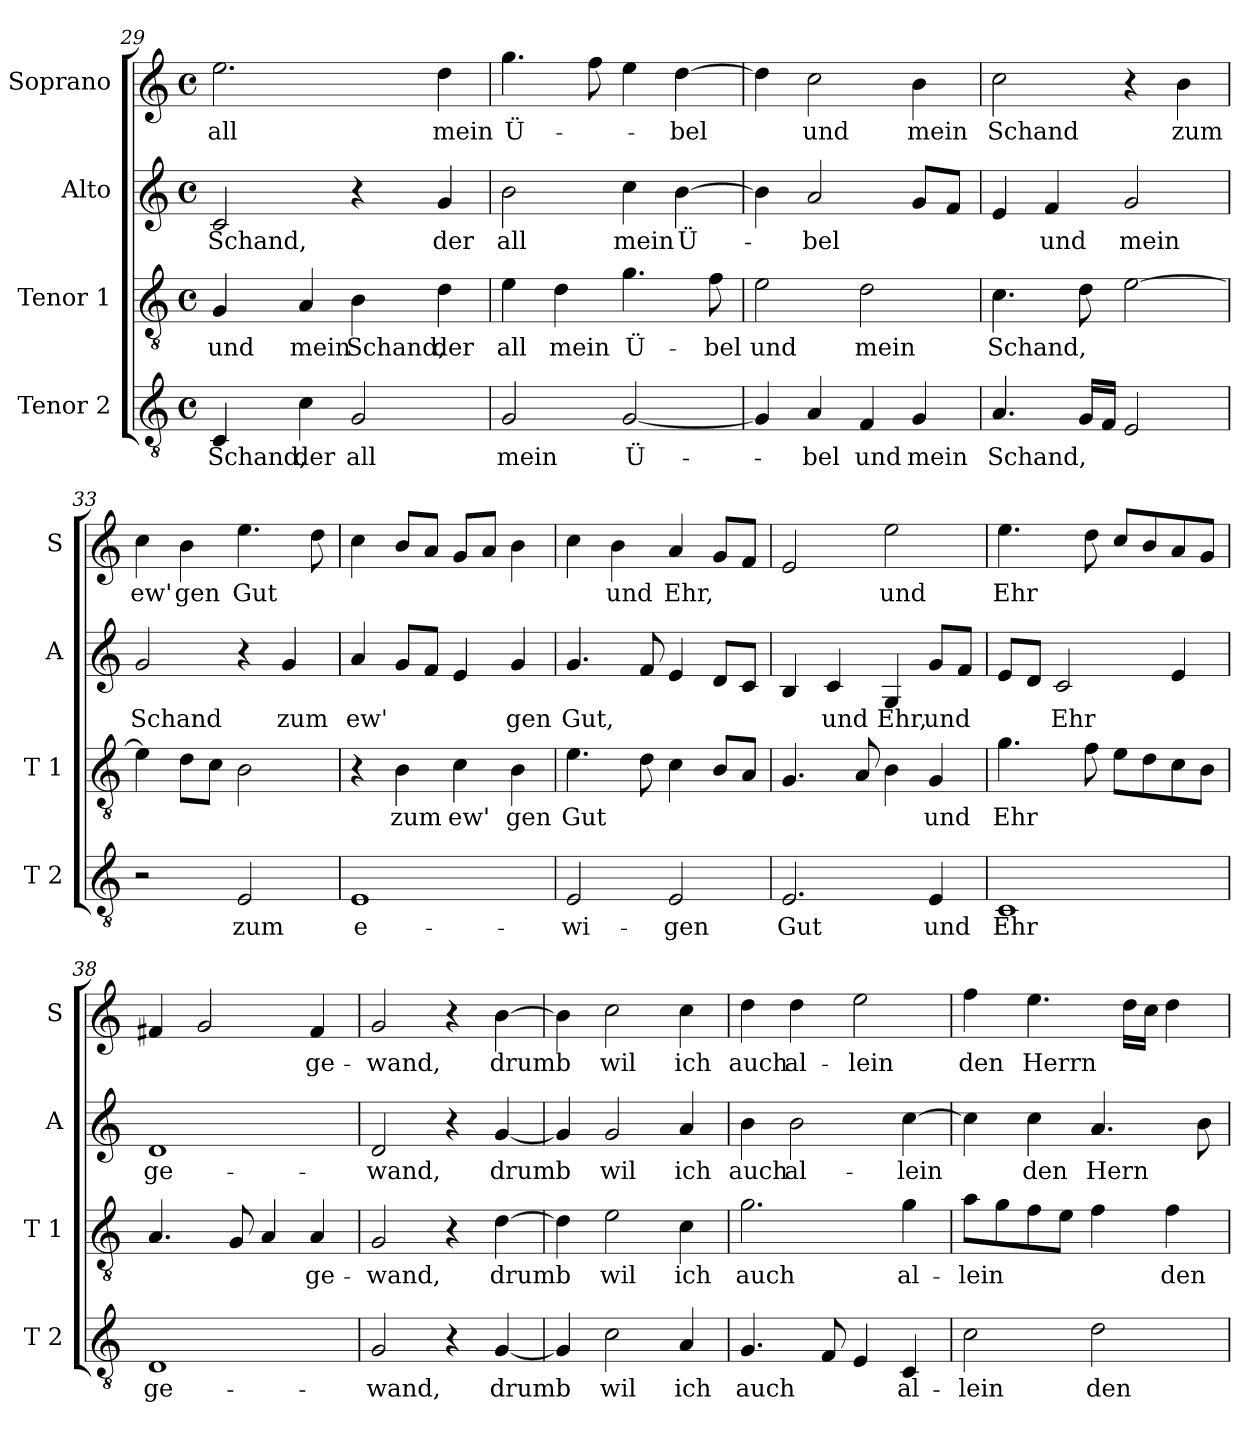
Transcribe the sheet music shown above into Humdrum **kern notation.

**kern	**text	**kern	**text	**kern	**text	**kern	**text
*part4	*part4	*part3	*part3	*part2	*part2	*part1	*part1
*staff4	*staff4	*staff3	*staff3	*staff2	*staff2	*staff1	*staff1
*I"Tenor 2	*	*I"Tenor 1	*	*I"Alto	*	*I"Soprano	*
*I'T 2	*	*I'T 1	*	*I'A	*	*I'S	*
*clefGv2	*	*clefGv2	*	*clefG2	*	*clefG2	*
*k[]	*	*k[]	*	*k[]	*	*k[]	*
*C:	*	*C:	*	*C:	*	*C:	*
*M4/4	*	*M4/4	*	*M4/4	*	*M4/4	*
*met(c)	*	*met(c)	*	*met(c)	*	*met(c)	*
=29	=29	=29	=29	=29	=29	=29	=29
!	!LO:LY:b	!	!LO:LY:b	!	!LO:LY:b	!	!LO:LY:b
4C/	Schand,	4G/	und	2c/	Schand,	2.ee\	all
!	!LO:LY:b	!	!LO:LY:b	!	!	!	!
4c\	der	4A/	mein	.	.	.	.
!	!LO:LY:b	!	!LO:LY:b	!	!	!	!
2G/	all	4B\	Schand,	4r	.	.	.
!	!	!	!LO:LY:b	!	!LO:LY:b	!	!LO:LY:b
.	.	4d\	der	4g/	der	4dd\	mein
!!LO:LB:g=z
=30	=30	=30	=30	=30	=30	=30	=30
!	!LO:LY:b	!	!LO:LY:b	!	!LO:LY:b	!	!LO:LY:b
2G/	mein	4e\	all	2b\	all	4.gg\	Ü-
!	!	!	!LO:LY:b	!	!	!	!
.	.	4d\	mein	.	.	.	.
.	.	.	.	.	.	8ff\	.
!	!LO:LY:b	!	!LO:LY:b	!	!LO:LY:b	!	!
[2G/	Ü-	4.g\	Ü-	4cc\	mein	4ee\	.
!	!	!	!	!	!LO:LY:b	!	!LO:LY:b
.	.	.	.	[4b\	Ü-	[4dd\	-bel
!	!	!	!LO:LY:b	!	!	!	!
.	.	8f\	-bel	.	.	.	.
=31	=31	=31	=31	=31	=31	=31	=31
!	!	!	!LO:LY:b	!	!	!	!
4G/]	.	2e\	und	4b\]	.	4dd\]	.
!	!LO:LY:b	!	!	!	!LO:LY:b	!	!LO:LY:b
4A/	-bel	.	.	2a/	-bel	2cc\	und
!	!LO:LY:b	!	!LO:LY:b	!	!	!	!
4F/	und	2d\	mein	.	.	.	.
!	!LO:LY:b	!	!	!	!	!	!LO:LY:b
4G/	mein	.	.	8g/L	.	4b\	mein
.	.	.	.	8f/J	.	.	.
=32	=32	=32	=32	=32	=32	=32	=32
!	!LO:LY:b	!	!LO:LY:b	!	!	!	!LO:LY:b
4.A/	Schand,	4.c\	Schand,	4e/	.	2cc\	Schand
!	!	!	!	!	!LO:LY:b	!	!
.	.	.	.	4f/	und	.	.
16G/LL	.	8d\	.	.	.	.	.
16F/JJ	.	.	.	.	.	.	.
!	!	!	!	!	!LO:LY:b	!	!
2E/	.	[2e\	.	2g/	mein	4r	.
!	!	!	!	!	!	!	!LO:LY:b
.	.	.	.	.	.	4b\	zum
=33	=33	=33	=33	=33	=33	=33	=33
!	!	!	!	!	!LO:LY:b	!	!LO:LY:b
2r	.	4e\]	.	2g/	Schand	4cc\	ew'
!	!	!	!	!	!	!	!LO:LY:b
.	.	8d\L	.	.	.	4b\	gen
.	.	8c\J	.	.	.	.	.
!	!LO:LY:b	!	!	!	!	!	!LO:LY:b
2E/	zum	2B\	.	4r	.	4.ee\	Gut
!	!	!	!	!	!LO:LY:b	!	!
.	.	.	.	4g/	zum	.	.
.	.	.	.	.	.	8dd\	.
=34	=34	=34	=34	=34	=34	=34	=34
!	!LO:LY:b	!	!	!	!LO:LY:b	!	!
1E	e-	4r	.	4a/	ew'	4cc\	.
!	!	!	!LO:LY:b	!	!	!	!
.	.	4B\	zum	8g/L	.	8b/L	.
.	.	.	.	8f/J	.	8a/J	.
!	!	!	!LO:LY:b	!	!	!	!
.	.	4c\	ew'	4e/	.	8g/L	.
.	.	.	.	.	.	8a/J	.
!	!	!	!LO:LY:b	!	!LO:LY:b	!	!
.	.	4B\	gen	4g/	gen	4b\	.
=35	=35	=35	=35	=35	=35	=35	=35
!	!LO:LY:b	!	!LO:LY:b	!	!LO:LY:b	!	!
2E/	-wi-	4.e\	Gut	4.g/	Gut,	4cc\	.
!	!	!	!	!	!	!	!LO:LY:b
.	.	.	.	.	.	4b\	und
.	.	8d\	.	8f/	.	.	.
!	!LO:LY:b	!	!	!	!	!	!LO:LY:b
2E/	-gen	4c\	.	4e/	.	4a/	Ehr,
.	.	8B/L	.	8d/L	.	8g/L	.
.	.	8A/J	.	8c/J	.	8f/J	.
!!LO:PB:g=z
=36	=36	=36	=36	=36	=36	=36	=36
!	!LO:LY:b	!	!	!	!	!	!
2.E/	Gut	4.G/	.	4B/	.	2e/	.
!	!	!	!	!	!LO:LY:b	!	!
.	.	.	.	4c/	und	.	.
.	.	8A/	.	.	.	.	.
!	!	!	!	!	!LO:LY:b	!	!LO:LY:b
.	.	4B\	.	4G/	Ehr,	2ee\	und
!	!LO:LY:b	!	!LO:LY:b	!	!LO:LY:b	!	!
4E/	und	4G/	und	8g/L	und	.	.
.	.	.	.	8f/J	.	.	.
=37	=37	=37	=37	=37	=37	=37	=37
!	!LO:LY:b	!	!LO:LY:b	!	!	!	!LO:LY:b
1C	Ehr	4.g\	Ehr	8e/L	.	4.ee\	Ehr
.	.	.	.	8d/J	.	.	.
!	!	!	!	!	!LO:LY:b	!	!
.	.	.	.	2c/	Ehr	.	.
.	.	8f\	.	.	.	8dd\	.
.	.	8e\L	.	.	.	8cc/L	.
.	.	8d\	.	.	.	8b/	.
.	.	8c\	.	4e/	.	8a/	.
.	.	8B\J	.	.	.	8g/J	.
=38	=38	=38	=38	=38	=38	=38	=38
!	!LO:LY:b	!	!	!	!LO:LY:b	!	!
1D	ge-	4.A/	.	1d	ge-	4f#X/	.
.	.	.	.	.	.	2g/	.
.	.	8G/	.	.	.	.	.
.	.	4A/	.	.	.	.	.
!	!	!	!LO:LY:b	!	!	!	!LO:LY:b
.	.	4A/	ge-	.	.	4f#/	ge-
=39	=39	=39	=39	=39	=39	=39	=39
!	!LO:LY:b	!	!LO:LY:b	!	!LO:LY:b	!	!LO:LY:b
2G/	-wand,	2G/	-wand,	2d/	-wand,	2g/	-wand,
4r	.	4r	.	4r	.	4r	.
!	!LO:LY:b	!	!LO:LY:b	!	!LO:LY:b	!	!LO:LY:b
[4G/	drumb	[4d\	drumb	[4g/	drumb	[4b\	drumb
=40	=40	=40	=40	=40	=40	=40	=40
4G/]	.	4d\]	.	4g/]	.	4b\]	.
!	!LO:LY:b	!	!LO:LY:b	!	!LO:LY:b	!	!LO:LY:b
2c\	wil	2e\	wil	2g/	wil	2cc\	wil
!	!LO:LY:b	!	!LO:LY:b	!	!LO:LY:b	!	!LO:LY:b
4A/	ich	4c\	ich	4a/	ich	4cc\	ich
=41	=41	=41	=41	=41	=41	=41	=41
!	!LO:LY:b	!	!LO:LY:b	!	!LO:LY:b	!	!LO:LY:b
4.G/	auch	2.g\	auch	4b\	auch	4dd\	auch
!	!	!	!	!	!LO:LY:b	!	!LO:LY:b
.	.	.	.	2b\	al-	4dd\	al-
8F/	.	.	.	.	.	.	.
!	!	!	!	!	!	!	!LO:LY:b
4E/	.	.	.	.	.	2ee\	-lein
!	!LO:LY:b	!	!LO:LY:b	!	!LO:LY:b	!	!
4C/	al-	4g\	al-	[4cc\	-lein	.	.
!!LO:LB:g=z
=42	=42	=42	=42	=42	=42	=42	=42
!	!LO:LY:b	!	!LO:LY:b	!	!	!	!LO:LY:b
2c\	-lein	8a\L	-lein	4cc\]	.	4ff\	den
.	.	8g\	.	.	.	.	.
!	!	!	!	!	!LO:LY:b	!	!LO:LY:b
.	.	8f\	.	4cc\	den	4.ee\	Herrn
.	.	8e\J	.	.	.	.	.
!	!LO:LY:b	!	!	!	!LO:LY:b	!	!
2d\	den	4f\	.	4.a/	Hern	.	.
.	.	.	.	.	.	16dd\LL	.
.	.	.	.	.	.	16cc\JJ	.
!	!	!	!LO:LY:b	!	!	!	!
.	.	4f\	den	.	.	4dd\	.
.	.	.	.	8b\	.	.	.
=	=	=	=	=	=	=	=
*-	*-	*-	*-	*-	*-	*-	*-
